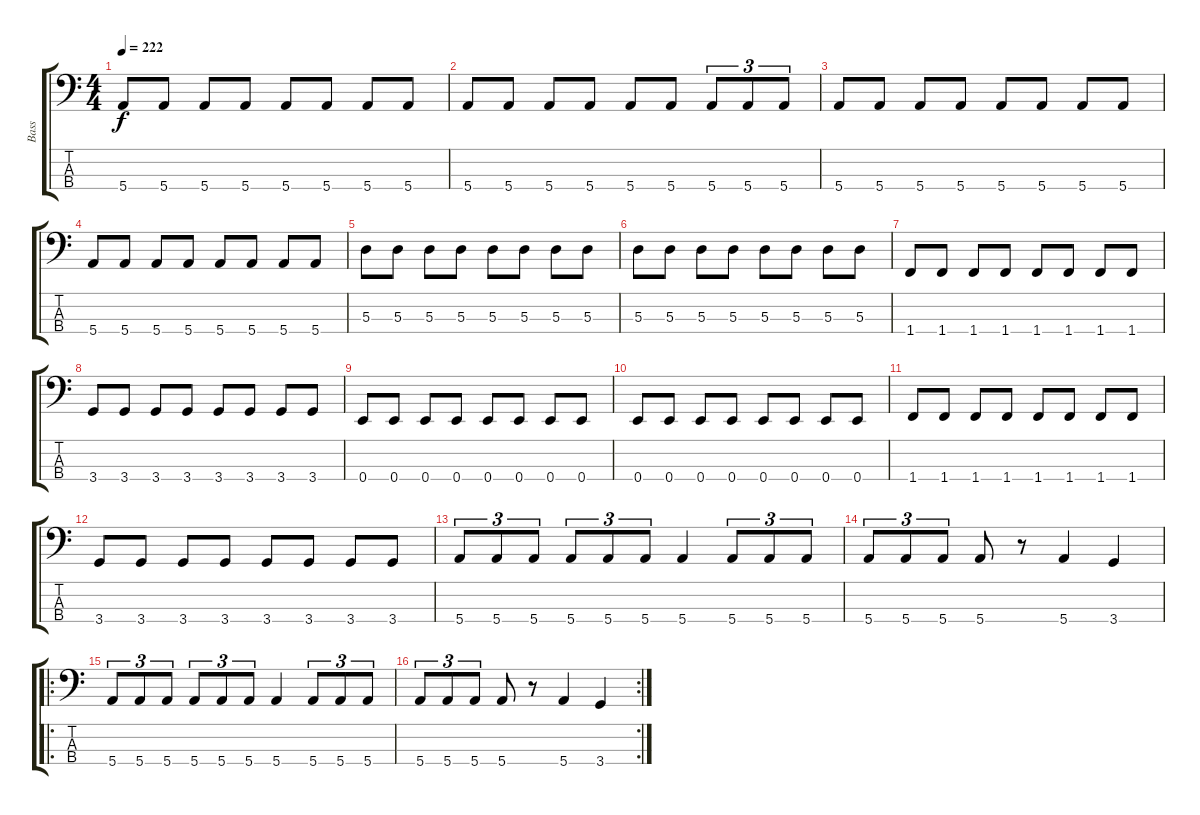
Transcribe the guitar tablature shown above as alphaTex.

\track ("Bass" "Bass") {instrument electricbassfinger}
\staff {score tabs}
\tuning (G2 D2 A1 E1) {hide}
\ts (4 4)
\tempo 222
\clef f4
\ks c
5.4.8{dy f} 5.4.8 5.4.8 5.4.8 5.4.8 5.4.8 5.4.8 5.4.8 |
5.4.8 5.4.8 5.4.8 5.4.8 5.4.8 5.4.8 5.4.8{tu (3 2)} 5.4.8{tu (3 2)} 5.4.8{tu (3 2)} |
5.4.8 5.4.8 5.4.8 5.4.8 5.4.8 5.4.8 5.4.8 5.4.8 |
5.4.8 5.4.8 5.4.8 5.4.8 5.4.8 5.4.8 5.4.8 5.4.8 |
5.3.8 5.3.8 5.3.8 5.3.8 5.3.8 5.3.8 5.3.8 5.3.8 |
5.3.8 5.3.8 5.3.8 5.3.8 5.3.8 5.3.8 5.3.8 5.3.8 |
1.4.8 1.4.8 1.4.8 1.4.8 1.4.8 1.4.8 1.4.8 1.4.8 |
3.4.8 3.4.8 3.4.8 3.4.8 3.4.8 3.4.8 3.4.8 3.4.8 |
0.4.8 0.4.8 0.4.8 0.4.8 0.4.8 0.4.8 0.4.8 0.4.8 |
0.4.8 0.4.8 0.4.8 0.4.8 0.4.8 0.4.8 0.4.8 0.4.8 |
1.4.8 1.4.8 1.4.8 1.4.8 1.4.8 1.4.8 1.4.8 1.4.8 |
3.4.8 3.4.8 3.4.8 3.4.8 3.4.8 3.4.8 3.4.8 3.4.8 |
5.4.8{tu (3 2)} 5.4.8{tu (3 2)} 5.4.8{tu (3 2)} 5.4.8{tu (3 2)} 5.4.8{tu (3 2)} 5.4.8{tu (3 2)} 5.4.4 5.4.8{tu (3 2)} 5.4.8{tu (3 2)} 5.4.8{tu (3 2)} |
5.4.8{tu (3 2)} 5.4.8{tu (3 2)} 5.4.8{tu (3 2)} 5.4.8 r.8 5.4.4 3.4.4 |
\ro
5.4.8{tu (3 2)} 5.4.8{tu (3 2)} 5.4.8{tu (3 2)} 5.4.8{tu (3 2)} 5.4.8{tu (3 2)} 5.4.8{tu (3 2)} 5.4.4 5.4.8{tu (3 2)} 5.4.8{tu (3 2)} 5.4.8{tu (3 2)} |
\rc 2
5.4.8{tu (3 2)} 5.4.8{tu (3 2)} 5.4.8{tu (3 2)} 5.4.8 r.8 5.4.4 3.4.4
